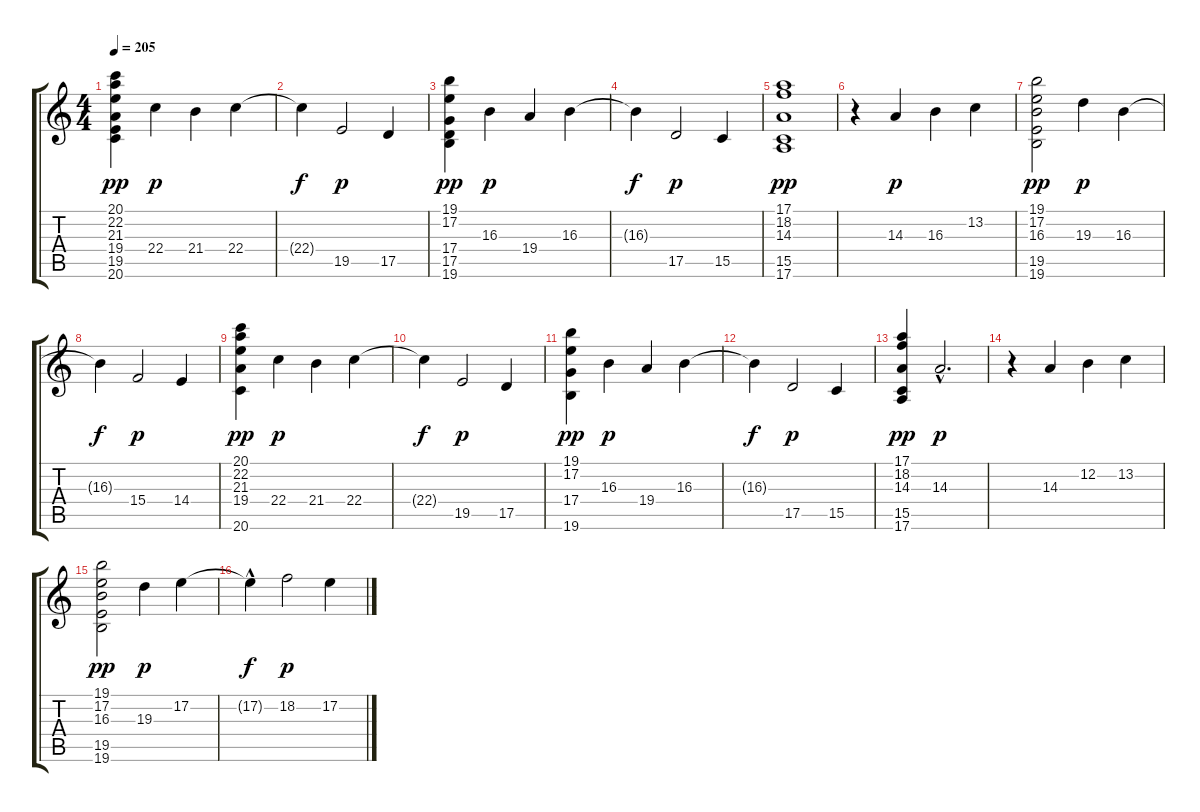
\track "" {instrument synthstrings1}
\staff {score tabs}
\tuning (E4 B3 G3 D3 A2 E2) {hide}
\ts (4 4)
\tempo 205
\clef g2
\ks c
(20.1 22.2 21.3 19.4 19.5 20.6).4{dy pp} 22.4.4{dy p} 21.4.4 22.4.4 |
22.4{t}.4{dy f} 19.5.2{dy p} 17.5.4 |
(19.1 17.2 17.4 17.5 19.6).4{dy pp} 16.3.4{dy p} 19.4.4 16.3.4 |
16.3{t}.4{dy f} 17.5.2{dy p} 15.5.4 |
(17.1 18.2 14.3 15.5 17.6).1{dy pp} |
r.4 14.3.4{dy p} 16.3.4 13.2.4 |
(19.1 17.2 16.3 19.5 19.6).2{dy pp} 19.3.4{dy p} 16.3.4 |
16.3{t}.4{dy f} 15.4.2{dy p} 14.4.4 |
(20.1 22.2 21.3 19.4 20.6).4{dy pp} 22.4.4{dy p} 21.4.4 22.4.4 |
22.4{t}.4{dy f} 19.5.2{dy p} 17.5.4 |
(19.1 17.2 17.4 19.6).4{dy pp} 16.3.4{dy p} 19.4.4 16.3.4 |
16.3{t}.4{dy f} 17.5.2{dy p} 15.5.4 |
(17.1 18.2 14.3 15.5 17.6).4{dy pp} 14.3{hac}.2{d dy p} |
r.4 14.3.4 12.2.4 13.2.4 |
(19.1 17.2 16.3 19.5 19.6).2{dy pp} 19.3.4{dy p} 17.2.4 |
17.2{hac t}.4{dy f} 18.2.2{dy p} 17.2.4
